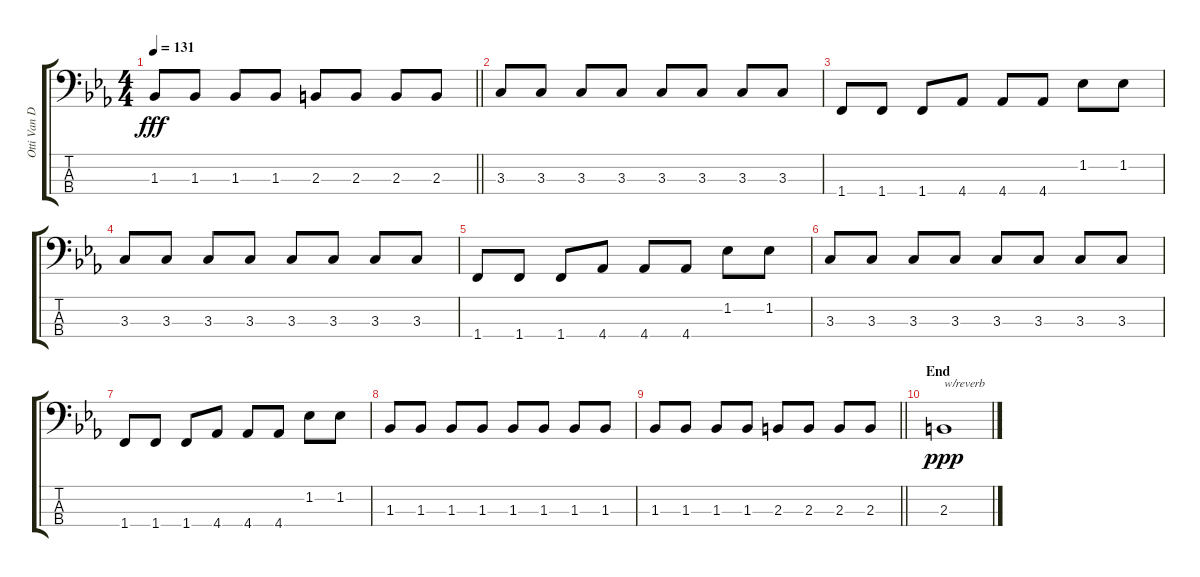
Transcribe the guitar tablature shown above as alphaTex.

\track ("Otti Van Der Werf (Bass)" "Otti Van D") {instrument fretlessbass}
\staff {score tabs}
\tuning (G2 D2 A1 E1) {hide}
\ts (4 4)
\tempo 131
\clef f4
\barLineRight lightlight
\ks cminor
1.3.8{dy fff} 1.3.8 1.3.8 1.3.8 2.3.8 2.3.8 2.3.8 2.3.8 |
3.3.8 3.3.8 3.3.8 3.3.8 3.3.8 3.3.8 3.3.8 3.3.8 |
1.4.8 1.4.8 1.4.8 4.4.8 4.4.8 4.4.8 1.2.8 1.2.8 |
3.3.8 3.3.8 3.3.8 3.3.8 3.3.8 3.3.8 3.3.8 3.3.8 |
1.4.8 1.4.8 1.4.8 4.4.8 4.4.8 4.4.8 1.2.8 1.2.8 |
3.3.8 3.3.8 3.3.8 3.3.8 3.3.8 3.3.8 3.3.8 3.3.8 |
1.4.8 1.4.8 1.4.8 4.4.8 4.4.8 4.4.8 1.2.8 1.2.8 |
1.3.8 1.3.8 1.3.8 1.3.8 1.3.8 1.3.8 1.3.8 1.3.8 |
\barLineRight lightlight
1.3.8 1.3.8 1.3.8 1.3.8 2.3.8 2.3.8 2.3.8 2.3.8 |
\section ("" "End")
2.3.1{txt "w/reverb" dy ppp volume 0}
